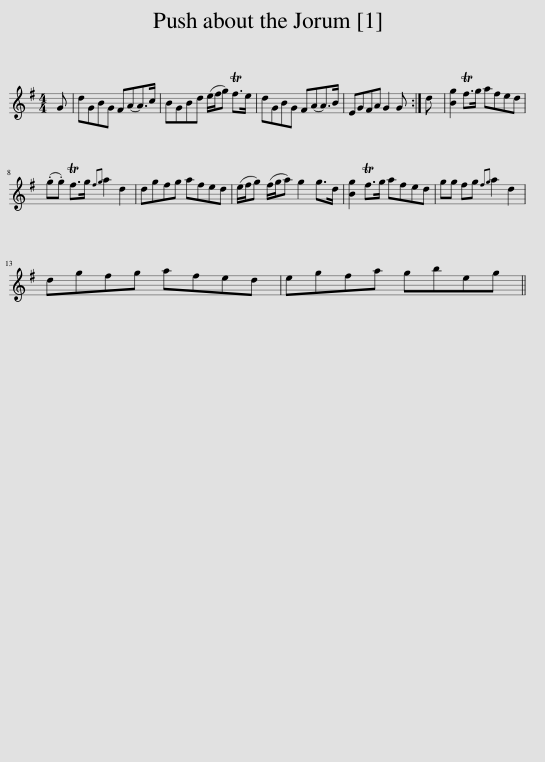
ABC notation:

X:1
L:1/8
M:4/4
I:linebreak $
K:G
V:1 treble
V:1
 G | dGBG F(AA>)c | BGBd (e/f/g) Tf>e | dGBG F(AA>)B | EGFA G2 G :| %5
 d | [Bg]2 Tf>g afed |$ (.g.g) Tf>g{fg} a2 d2 | dgfg afed | (e/f/g) (f/g/a) g2 g>d | %10
 [Bg]2 Tf>g afed | gg fg{fg} a2 d2 |$ dgfg afed | egfa gbeg || %14
